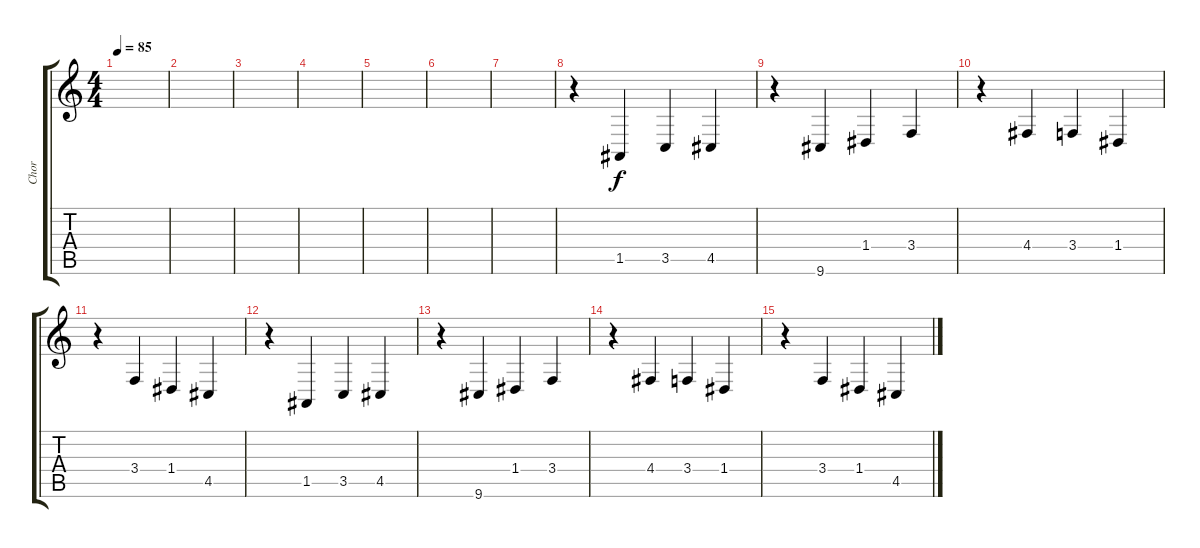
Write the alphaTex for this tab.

\track ("Chor" "Chor") {instrument stringensemble1}
\staff {score tabs}
\tuning (E4 B3 G3 D3 A2 E2) {hide}
\ts (4 4)
\tempo 85
\clef g2
\ks c
|
|
|
|
|
|
|
r.4 1.5.4 3.5.4 4.5.4 |
r.4 9.6.4 1.4.4 3.4.4 |
r.4 4.4.4 3.4.4 1.4.4 |
r.4 3.4.4 1.4.4 4.5.4 |
r.4 1.5.4 3.5.4 4.5.4 |
r.4 9.6.4 1.4.4 3.4.4 |
r.4 4.4.4 3.4.4 1.4.4 |
r.4 3.4.4 1.4.4 4.5.4
